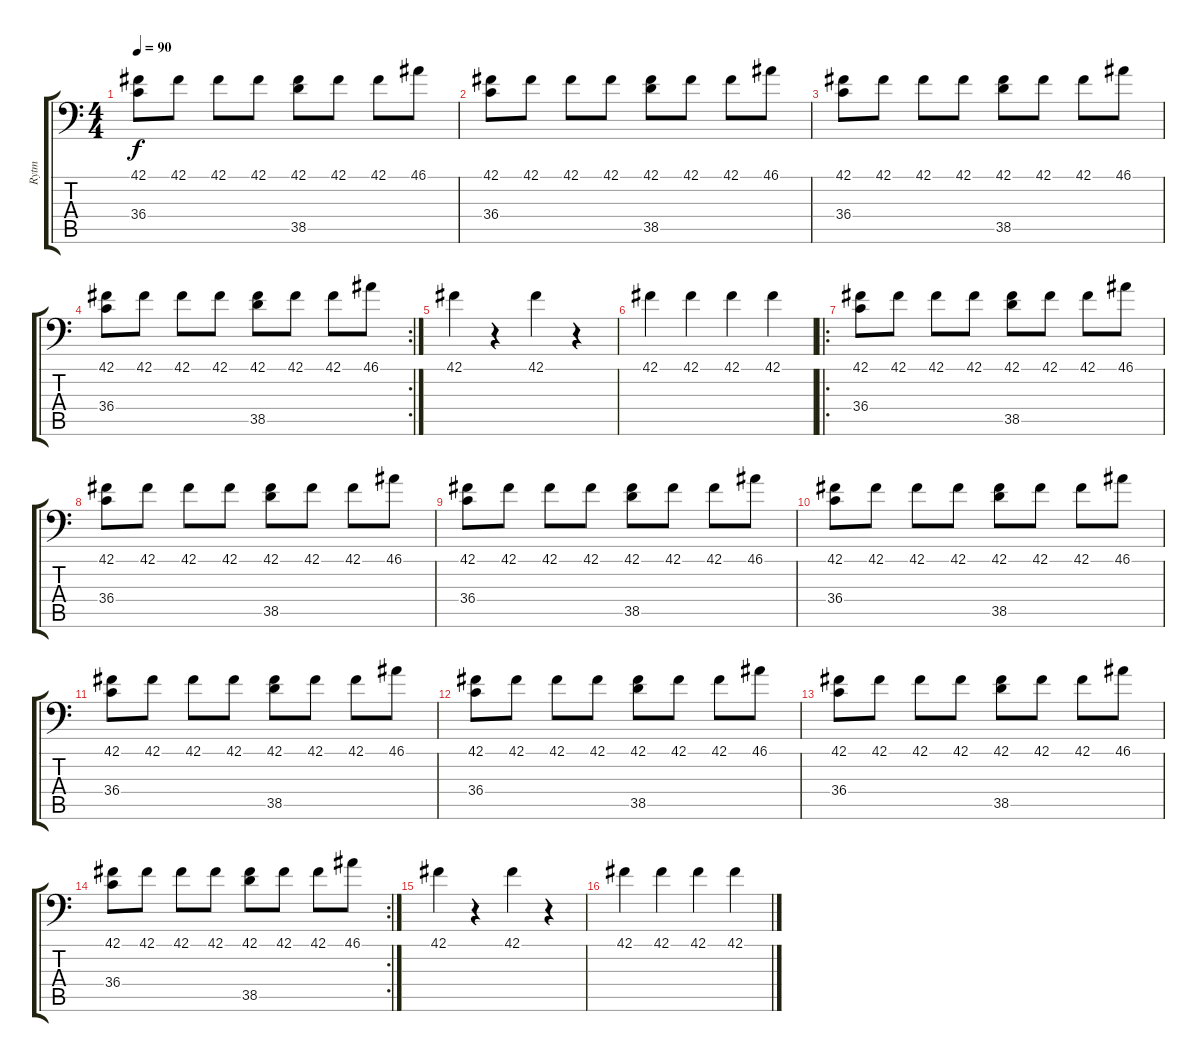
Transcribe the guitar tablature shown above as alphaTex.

\track ("Rytm" "Rytm") {instrument acousticgrandpiano}
\staff {score tabs}
\tuning (C-1 C-1 C-1 C-1 C-1 C-1) {hide}
\ts (4 4)
\tempo 90
\clef f4
\ks c
(42.1 36.4).8{dy f} 42.1.8 42.1.8 42.1.8 (42.1 38.5).8 42.1.8 42.1.8 46.1.8 |
(42.1 36.4).8 42.1.8 42.1.8 42.1.8 (42.1 38.5).8 42.1.8 42.1.8 46.1.8 |
(42.1 36.4).8 42.1.8 42.1.8 42.1.8 (42.1 38.5).8 42.1.8 42.1.8 46.1.8 |
\rc 2
(42.1 36.4).8 42.1.8 42.1.8 42.1.8 (42.1 38.5).8 42.1.8 42.1.8 46.1.8 |
42.1.4 r.4 42.1.4 r.4 |
42.1.4 42.1.4 42.1.4 42.1.4 |
\ro
(42.1 36.4).8 42.1.8 42.1.8 42.1.8 (42.1 38.5).8 42.1.8 42.1.8 46.1.8 |
(42.1 36.4).8 42.1.8 42.1.8 42.1.8 (42.1 38.5).8 42.1.8 42.1.8 46.1.8 |
(42.1 36.4).8 42.1.8 42.1.8 42.1.8 (42.1 38.5).8 42.1.8 42.1.8 46.1.8 |
(42.1 36.4).8 42.1.8 42.1.8 42.1.8 (42.1 38.5).8 42.1.8 42.1.8 46.1.8 |
(42.1 36.4).8 42.1.8 42.1.8 42.1.8 (42.1 38.5).8 42.1.8 42.1.8 46.1.8 |
(42.1 36.4).8 42.1.8 42.1.8 42.1.8 (42.1 38.5).8 42.1.8 42.1.8 46.1.8 |
(42.1 36.4).8 42.1.8 42.1.8 42.1.8 (42.1 38.5).8 42.1.8 42.1.8 46.1.8 |
\rc 2
(42.1 36.4).8 42.1.8 42.1.8 42.1.8 (42.1 38.5).8 42.1.8 42.1.8 46.1.8 |
42.1.4 r.4 42.1.4 r.4 |
42.1.4 42.1.4 42.1.4 42.1.4
